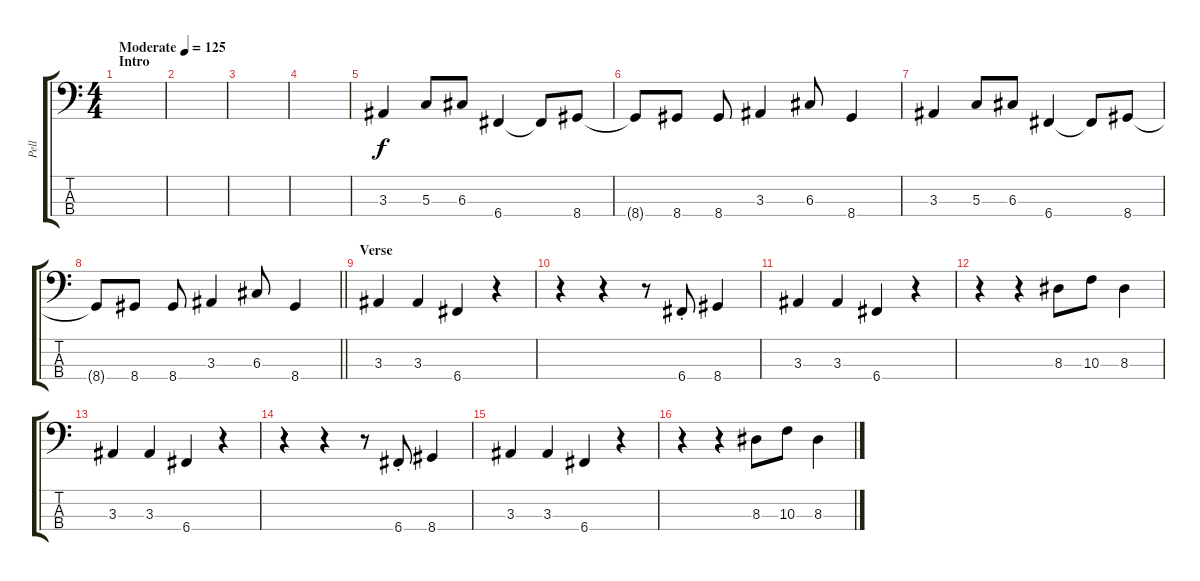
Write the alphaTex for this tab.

\track ("Pell" "Pell") {instrument electricbassfinger}
\staff {score tabs}
\tuning (F2 C2 G1 C1) {hide}
\ts (4 4)
\section ("" "Intro")
\tempo (125 "Moderate")
\clef f4
\ks c
|
|
|
|
3.3.4 5.3.8 6.3.8 6.4.4 6.4{t}.8 8.4.8 |
8.4{t}.8 8.4.8 8.4.8 3.3.4 6.3.8 8.4.4 |
3.3.4 5.3.8 6.3.8 6.4.4 6.4{t}.8 8.4.8 |
\barLineRight lightlight
8.4{t}.8 8.4.8 8.4.8 3.3.4 6.3.8 8.4.4 |
\section ("" "Verse")
3.3.4 3.3.4 6.4.4 r.4 |
r.4 r.4 r.8 6.4{st}.8 8.4.4 |
3.3.4 3.3.4 6.4.4 r.4 |
r.4 r.4 8.3.8 10.3.8 8.3.4 |
3.3.4 3.3.4 6.4.4 r.4 |
r.4 r.4 r.8 6.4{st}.8 8.4.4 |
3.3.4 3.3.4 6.4.4 r.4 |
r.4 r.4 8.3.8 10.3.8 8.3.4
